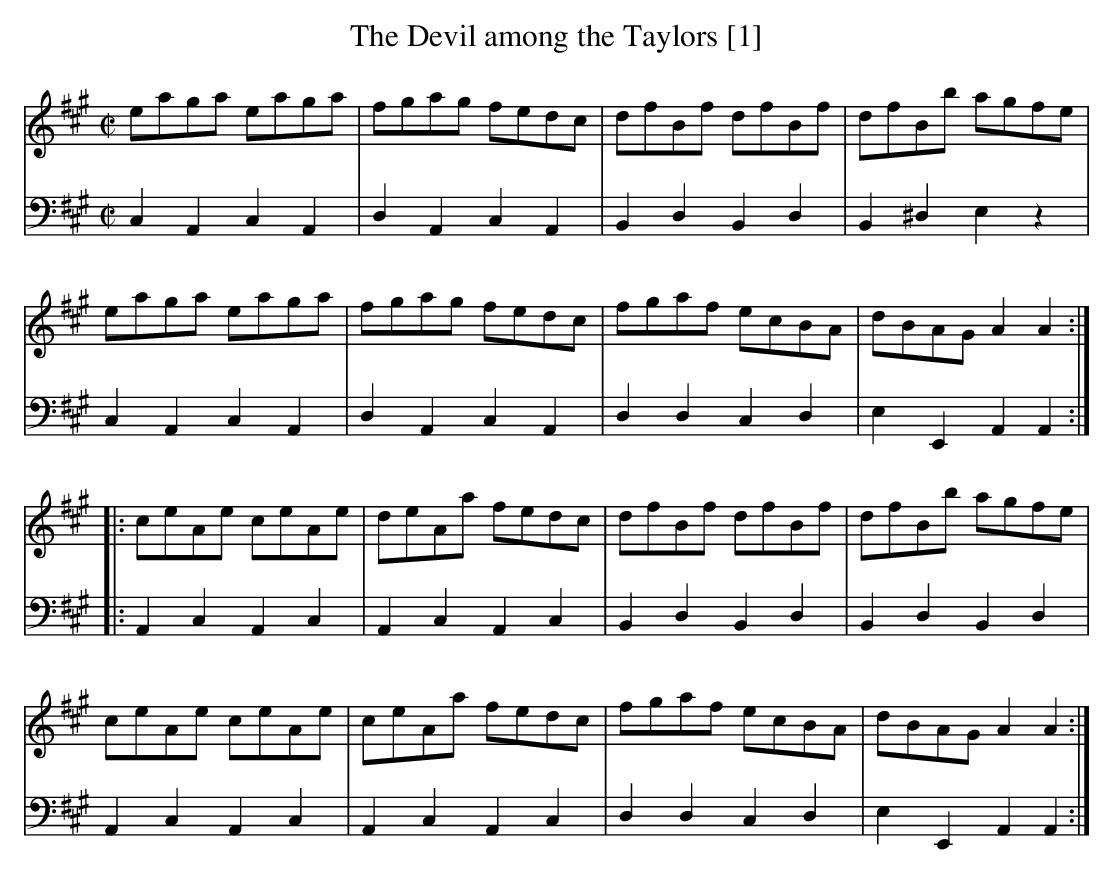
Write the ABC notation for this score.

X:1
T:Devil among the Taylors [1], The
M:C|
L:1/8
K:A
V:1
eaga eaga|fgag fedc|dfBf dfBf|dfBb agfe|
eaga eaga|fgag fedc|fgaf ecBA|dBAG A2A2:|
|:ceAe ceAe|deAa fedc|dfBf dfBf|dfBb agfe|
ceAe ceAe|ceAa fedc|fgaf ecBA|dBAG A2A2:|
V:2  clef = bass
C,2A,,2C,2A,,2|D,2A,,2C,2A,,2|B,,2D,2B,,2D,2|B,,2^D,2E,2z2|
C,2A,,2C,2A,,2|D,2A,,2C,2A,,2|D,2D,2C,2D,2|E,2E,,2A,,2A,,2:|
|:A,,2C,2A,,2C,2|A,,2C,2A,,2C,2|B,,2D,2B,,2D,2|B,,2D,2B,,2D,2|
A,,2C,2A,,2C,2|A,,2C,2A,,2C,2|D,2D,2C,2D,2|E,2E,,2A,,2A,,2:|
